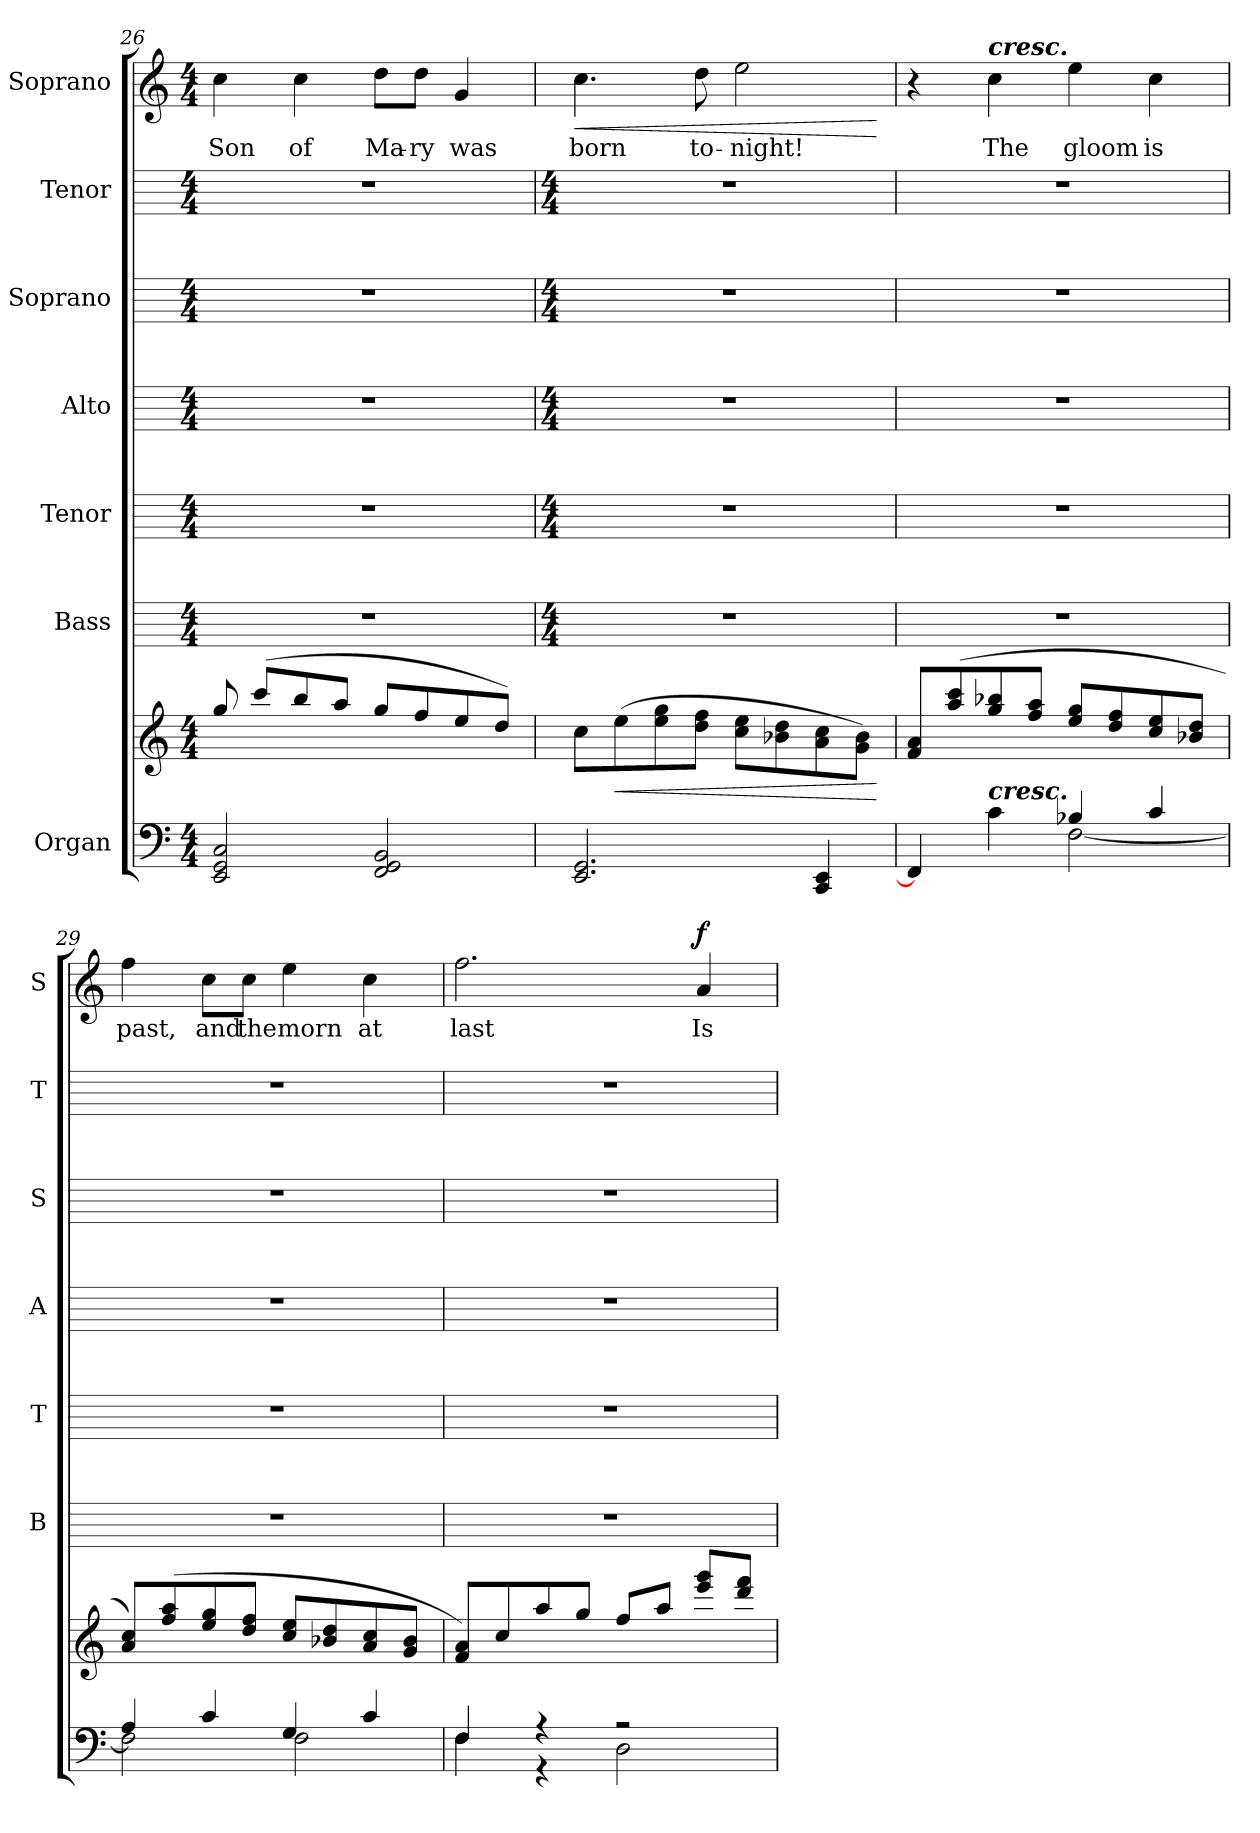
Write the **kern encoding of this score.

**kern	**kern	**dynam	**kern	**kern	**kern	**kern	**kern	**kern	**text	**dynam
*part7	*part7	*part7	*part6	*part5	*part4	*part3	*part2	*part1	*part1	*part1
*staff8	*staff7	*staff7/8	*staff6	*staff5	*staff4	*staff3	*staff2	*staff1	*staff1	*staff1
*I"Organ	*	*	*I"Bass	*I"Tenor	*I"Alto	*I"Soprano	*I"Tenor	*I"Soprano	*	*
*	*	*	*I'B	*I'T	*I'A	*I'S	*I'T	*I'S	*	*
*clefF4	*clefG2	*	*	*	*	*	*	*clefG2	*	*
*k[]	*k[]	*	*	*	*	*	*	*k[]	*	*
*C:	*C:	*	*	*	*	*	*	*C:	*	*
*M4/4	*M4/4	*	*M4/4	*M4/4	*M4/4	*M4/4	*M4/4	*M4/4	*	*
=26	=26	=26	=26	=26	=26	=26	=26	=26	=26	=26
*	*^	*	*	*	*	*	*	*	*	*
!	!	!	!	!	!	!	!	!	!	!LO:LY:b	!
2EE 2GG 2C	8gg	1ryy	.	1r	1r	1r	1r	1r	4cc	Son	.
.	(>8cccL	.	.	.	.	.	.	.	.	.	.
!	!	!	!	!	!	!	!	!	!	!LO:LY:b	!
.	8bb	.	.	.	.	.	.	.	4cc	of	.
.	8aaJ	.	.	.	.	.	.	.	.	.	.
!	!	!	!	!	!	!	!	!	!	!LO:LY:b	!
2FF 2GG 2BB	8ggL	.	.	.	.	.	.	.	8dd\L	Ma-	.
!	!	!	!	!	!	!	!	!	!	!LO:LY:b	!
.	8ff	.	.	.	.	.	.	.	8dd\J	-ry	.
!	!	!	!	!	!	!	!	!	!	!LO:LY:b	!
.	8ee	.	.	.	.	.	.	.	4g	was	.
.	8ddJ)	.	.	.	.	.	.	.	.	.	.
!!LO:LB:g=z
=27	=27	=27	=27	=27	=27	=27	=27	=27	=27	=27	=27
*	*	*	*	*M4/4	*M4/4	*M4/4	*M4/4	*M4/4	*	*	*
*^	*	*	*	*	*	*	*	*	*	*	*
!	!	!	!	!	!	!	!	!	!	!	!LO:LY:b	!LO:HP:b
2.EE/ 2.GG/	1ryy	8ccL	1ryy	.	1r	1r	1r	1r	1r	4.cc	born	<
!	!	!	!	!LO:HP:b	!	!	!	!	!	!	!	!
.	.	(>8ee	.	<	.	.	.	.	.	.	.	.
.	.	8ee 8gg	.	.	.	.	.	.	.	.	.	.
!	!	!	!	!	!	!	!	!	!	!	!LO:LY:b	!
.	.	8dd 8ffJ	.	.	.	.	.	.	.	8dd	to-	.
!	!	!	!	!	!	!	!	!	!	!	!LO:LY:b	!
.	.	8cc 8eeL	.	.	.	.	.	.	.	2ee	-night!	.
.	.	8b-X 8dd	.	.	.	.	.	.	.	.	.	.
4CC/ 4EE/	.	8a 8cc	.	.	.	.	.	.	.	.	.	.
.	.	8g 8b-J)	.	.	.	.	.	.	.	.	.	.
*v	*v	*	*	*	*	*	*	*	*	*	*	*
*	*v	*v	*	*	*	*	*	*	*	*	*
.	.	[	.	.	.	.	.	.	.	[
=28	=28	=28	=28	=28	=28	=28	=28	=28	=28	=28
*^	*^	*	*	*	*	*	*	*	*	*
4FF/]	4ryy	8f 8aL	1ryy	.	1r	1r	1r	1r	1r	4r	.	.
.	.	(>8aa 8ccc	.	.	.	.	.	.	.	.	.	.
!	!	!	!	!	!	!	!	!	!	!LO:TX:a:Bi:t=cresc.	!	!
!LO:TX:a:Bi:t=cresc.	!	!	!	!	!	!	!	!	!	!	!	!
!	!	!	!	!	!	!	!	!	!	!	!LO:LY:b	!
4c\	4ryy	8gg 8bb-X	.	.	.	.	.	.	.	4cc	The	.
.	.	8ff 8aaJ	.	.	.	.	.	.	.	.	.	.
!	!	!	!	!	!	!	!	!	!	!	!LO:LY:b	!
4B-X/	[2F\	8ee 8ggL	.	.	.	.	.	.	.	4ee	gloom	.
.	.	8dd 8ff	.	.	.	.	.	.	.	.	.	.
!	!	!	!	!	!	!	!	!	!	!	!LO:LY:b	!
4c/	.	8cc 8ee	.	.	.	.	.	.	.	4cc	is	.
.	.	8b-X 8ddJ	.	.	.	.	.	.	.	.	.	.
=29	=29	=29	=29	=29	=29	=29	=29	=29	=29	=29	=29	=29
!	!	!	!	!	!	!	!	!	!	!	!LO:LY:b	!
4A/	2F\]	8a 8ccL)	1ryy	.	1r	1r	1r	1r	1r	4ff	past,	.
.	.	(>8ff 8aa	.	.	.	.	.	.	.	.	.	.
!	!	!	!	!	!	!	!	!	!	!	!LO:LY:b	!
4c/	.	8ee 8gg	.	.	.	.	.	.	.	8cc\L	and	.
!	!	!	!	!	!	!	!	!	!	!	!LO:LY:b	!
.	.	8dd 8ffJ	.	.	.	.	.	.	.	8cc\J	the	.
!	!	!	!	!	!	!	!	!	!	!	!LO:LY:b	!
4G/	2F\	8cc 8eeL	.	.	.	.	.	.	.	4ee	morn	.
.	.	8b-X 8dd	.	.	.	.	.	.	.	.	.	.
!	!	!	!	!	!	!	!	!	!	!	!LO:LY:b	!
4c/	.	8a 8cc	.	.	.	.	.	.	.	4cc	at	.
.	.	8g 8b-J	.	.	.	.	.	.	.	.	.	.
=30	=30	=30	=30	=30	=30	=30	=30	=30	=30	=30	=30	=30
!	!	!	!	!	!	!	!	!	!	!	!LO:LY:b	!
4F/	4F\	8f 8aL)	1ryy	.	1r	1r	1r	1r	1r	2.ff	last	.
.	.	8cc	.	.	.	.	.	.	.	.	.	.
4r	4r	8aa	.	.	.	.	.	.	.	.	.	.
.	.	8ggJ	.	.	.	.	.	.	.	.	.	.
2r	2D\	8ffL	.	.	.	.	.	.	.	.	.	.
.	.	8aaJ	.	.	.	.	.	.	.	.	.	.
!	!	!	!	!	!	!	!	!	!	!	!LO:LY:b	!LO:DY:b
.	.	8eee 8gggL	.	.	.	.	.	.	.	4a	Is	f
.	.	8ddd 8fffJ	.	.	.	.	.	.	.	.	.	.
*v	*v	*	*	*	*	*	*	*	*	*	*	*
*	*v	*v	*	*	*	*	*	*	*	*	*
=	=	=	=	=	=	=	=	=	=	=
*-	*-	*-	*-	*-	*-	*-	*-	*-	*-	*-
